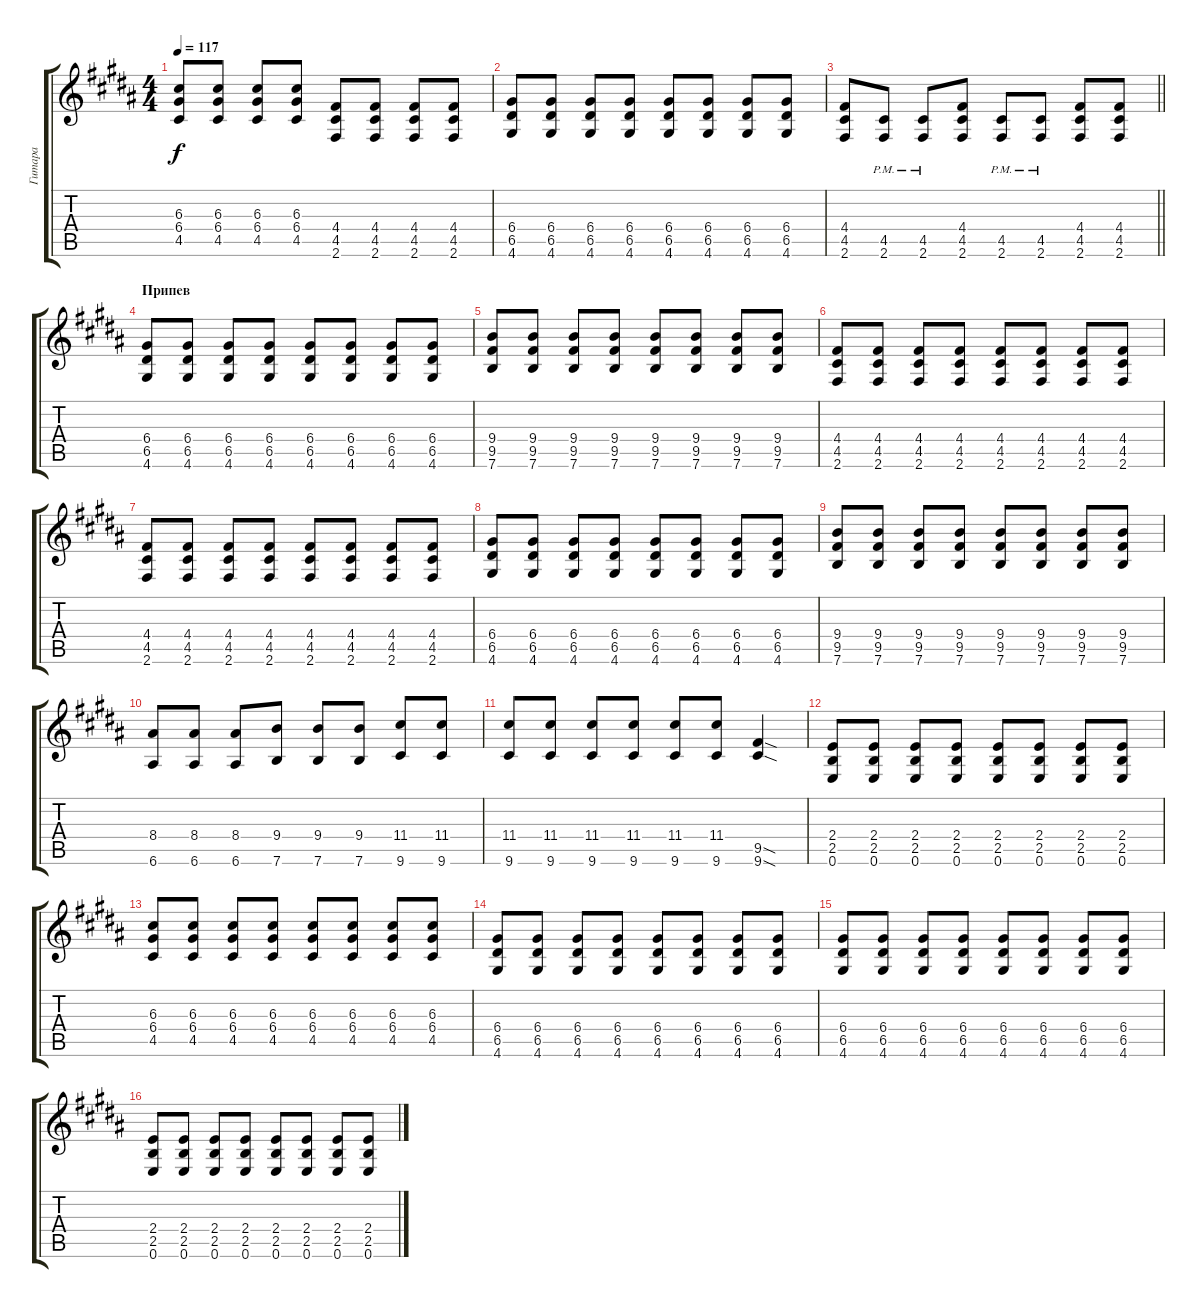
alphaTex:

\track ("Гитара" "Гитара") {instrument acousticguitarsteel}
\staff {score tabs}
\tuning (E4 B3 G3 D3 A2 E2) {hide}
\ts (4 4)
\tempo 117
\clef g2
\ks g#minor
(6.3 6.4 4.5).8{dy f} (6.3 6.4 4.5).8 (6.3 6.4 4.5).8 (6.3 6.4 4.5).8 (4.4 4.5 2.6).8 (4.4 4.5 2.6).8 (4.4 4.5 2.6).8 (4.4 4.5 2.6).8 |
(6.4 6.5 4.6).8 (6.4 6.5 4.6).8 (6.4 6.5 4.6).8 (6.4 6.5 4.6).8 (6.4 6.5 4.6).8 (6.4 6.5 4.6).8 (6.4 6.5 4.6).8 (6.4 6.5 4.6).8 |
\barLineRight lightlight
(4.4 4.5 2.6).8 (4.5{pm} 2.6{pm}).8 (4.5{pm} 2.6{pm}).8 (4.4 4.5 2.6).8 (4.5{pm} 2.6).8 (4.5{pm} 2.6{pm}).8 (4.4 4.5 2.6).8 (4.4 4.5 2.6).8 |
\section ("" "Припев")
(6.4 6.5 4.6).8 (6.4 6.5 4.6).8 (6.4 6.5 4.6).8 (6.4 6.5 4.6).8 (6.4 6.5 4.6).8 (6.4 6.5 4.6).8 (6.4 6.5 4.6).8 (6.4 6.5 4.6).8 |
(9.4 9.5 7.6).8 (9.4 9.5 7.6).8 (9.4 9.5 7.6).8 (9.4 9.5 7.6).8 (9.4 9.5 7.6).8 (9.4 9.5 7.6).8 (9.4 9.5 7.6).8 (9.4 9.5 7.6).8 |
(4.4 4.5 2.6).8 (4.4 4.5 2.6).8 (4.4 4.5 2.6).8 (4.4 4.5 2.6).8 (4.4 4.5 2.6).8 (4.4 4.5 2.6).8 (4.4 4.5 2.6).8 (4.4 4.5 2.6).8 |
(4.4 4.5 2.6).8 (4.4 4.5 2.6).8 (4.4 4.5 2.6).8 (4.4 4.5 2.6).8 (4.4 4.5 2.6).8 (4.4 4.5 2.6).8 (4.4 4.5 2.6).8 (4.4 4.5 2.6).8 |
(6.4 6.5 4.6).8 (6.4 6.5 4.6).8 (6.4 6.5 4.6).8 (6.4 6.5 4.6).8 (6.4 6.5 4.6).8 (6.4 6.5 4.6).8 (6.4 6.5 4.6).8 (6.4 6.5 4.6).8 |
(9.4 9.5 7.6).8 (9.4 9.5 7.6).8 (9.4 9.5 7.6).8 (9.4 9.5 7.6).8 (9.4 9.5 7.6).8 (9.4 9.5 7.6).8 (9.4 9.5 7.6).8 (9.4 9.5 7.6).8 |
(8.4 6.6).8 (8.4 6.6).8 (8.4 6.6).8 (9.4 7.6).8 (9.4 7.6).8 (9.4 7.6).8 (11.4 9.6).8 (11.4 9.6).8 |
(11.4 9.6).8 (11.4 9.6).8 (11.4 9.6).8 (11.4 9.6).8 (11.4 9.6).8 (11.4 9.6).8 (9.5{sod} 9.6{sod}).4 |
(2.4 2.5 0.6).8 (2.4 2.5 0.6).8 (2.4 2.5 0.6).8 (2.4 2.5 0.6).8 (2.4 2.5 0.6).8 (2.4 2.5 0.6).8 (2.4 2.5 0.6).8 (2.4 2.5 0.6).8 |
(6.3 6.4 4.5).8 (6.3 6.4 4.5).8 (6.3 6.4 4.5).8 (6.3 6.4 4.5).8 (6.3 6.4 4.5).8 (6.3 6.4 4.5).8 (6.3 6.4 4.5).8 (6.3 6.4 4.5).8 |
(6.4 6.5 4.6).8 (6.4 6.5 4.6).8 (6.4 6.5 4.6).8 (6.4 6.5 4.6).8 (6.4 6.5 4.6).8 (6.4 6.5 4.6).8 (6.4 6.5 4.6).8 (6.4 6.5 4.6).8 |
(6.4 6.5 4.6).8 (6.4 6.5 4.6).8 (6.4 6.5 4.6).8 (6.4 6.5 4.6).8 (6.4 6.5 4.6).8 (6.4 6.5 4.6).8 (6.4 6.5 4.6).8 (6.4 6.5 4.6).8 |
(2.4 2.5 0.6).8 (2.4 2.5 0.6).8 (2.4 2.5 0.6).8 (2.4 2.5 0.6).8 (2.4 2.5 0.6).8 (2.4 2.5 0.6).8 (2.4 2.5 0.6).8 (2.4 2.5 0.6).8
